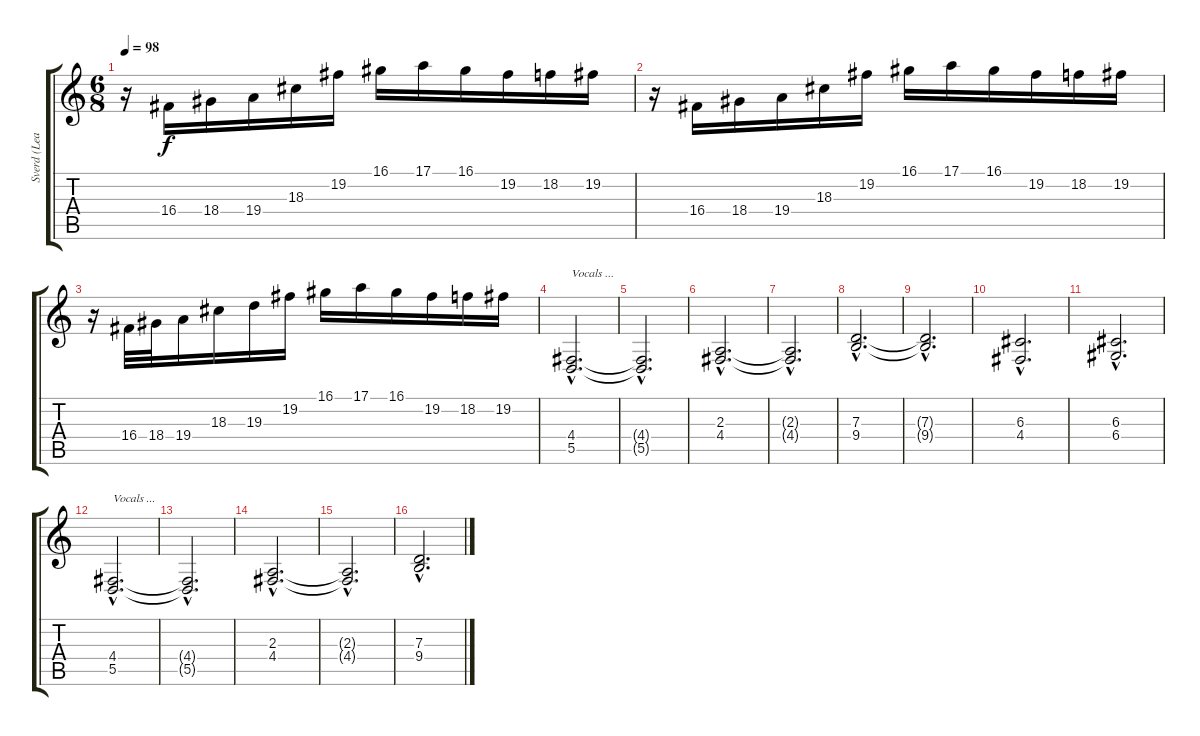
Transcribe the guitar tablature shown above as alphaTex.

\track ("Sverd (Lead)" "Sverd (Lea") {instrument tremolostrings}
\staff {score tabs}
\tuning (E4 B3 G3 D3 A2 E2) {hide}
\ts (6 8)
\tempo 98
\clef g2
\ks c
r.16{dy f volume 13 instrument electricgrandpiano} 16.4.16 18.4.16 19.4.16 18.3.16 19.2.16 16.1.16 17.1.16 16.1.16 19.2.16 18.2.16 19.2.16 |
r.16{volume 13 instrument electricgrandpiano} 16.4.16 18.4.16 19.4.16 18.3.16 19.2.16 16.1.16 17.1.16 16.1.16 19.2.16 18.2.16 19.2.16 |
r.16 16.4.32 18.4.32 19.4.16 18.3.16 19.3.16 19.2.16 16.1.16 17.1.16 16.1.16 19.2.16 18.2.16 19.2.16 |
(4.4{hac} 5.5{hac}).2{d txt "Vocals ..." volume 12 instrument choiraahs} |
(4.4{hac t} 5.5{hac t}).2{d} |
(2.3{hac} 4.4{hac}).2{d volume 12 instrument choiraahs} |
(2.3{hac t} 4.4{hac t}).2{d} |
(7.3{hac} 9.4{hac}).2{d instrument choiraahs} |
(7.3{hac t} 9.4{hac t}).2{d} |
(6.3{hac} 4.4{hac}).2{d instrument choiraahs} |
(6.3{hac} 6.4{hac}).2{d instrument choiraahs} |
(4.4{hac} 5.5{hac}).2{d txt "Vocals ..." volume 12 instrument choiraahs} |
(4.4{hac t} 5.5{hac t}).2{d} |
(2.3{hac} 4.4{hac}).2{d instrument choiraahs} |
(2.3{hac t} 4.4{hac t}).2{d} |
(7.3{hac} 9.4{hac}).2{d instrument choiraahs}
